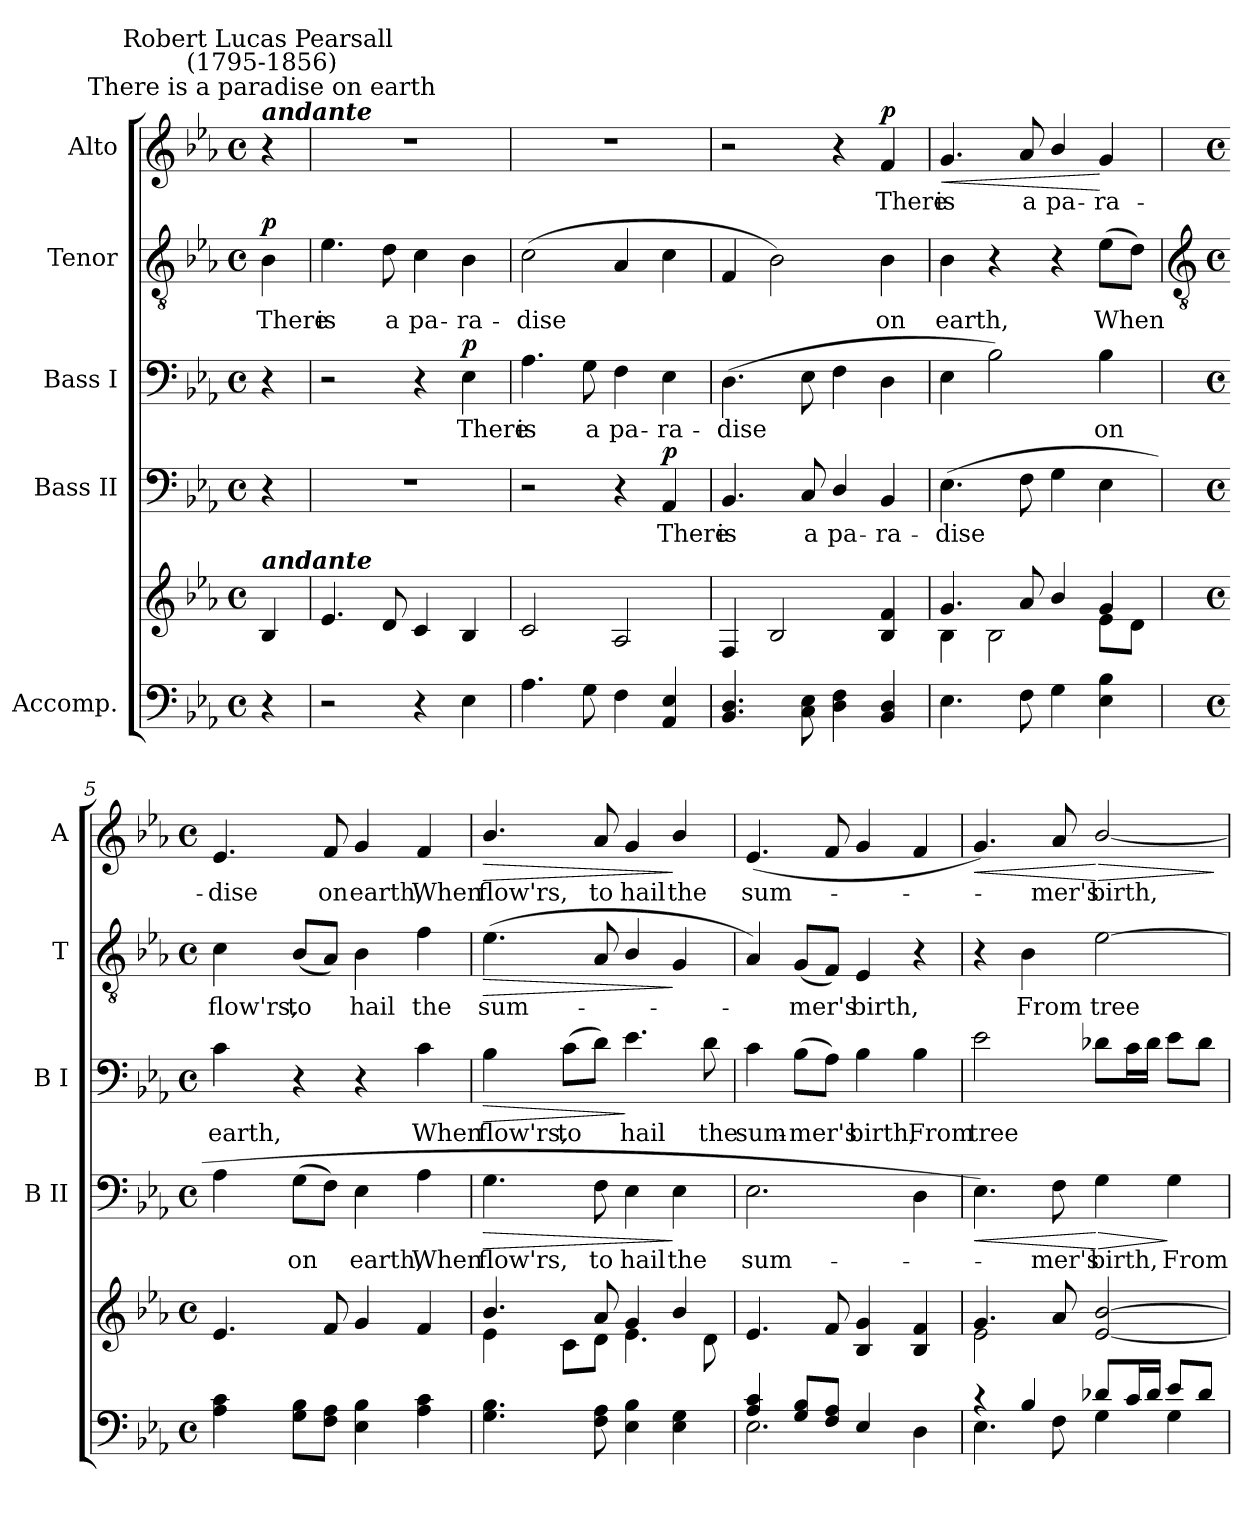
**kern	**kern	**kern	**text	**dynam	**kern	**text	**dynam	**kern	**text	**dynam	**kern	**text	**dynam
*part5	*part5	*part4	*part4	*part4	*part3	*part3	*part3	*part2	*part2	*part2	*part1	*part1	*part1
*staff6	*staff5	*staff4	*staff4	*staff4	*staff3	*staff3	*staff3	*staff2	*staff2	*staff2	*staff1	*staff1	*staff1
*I"Accomp.	*	*I"Bass II	*	*	*I"Bass I	*	*	*I"Tenor	*	*	*I"Alto	*	*
*	*	*I'B II	*	*	*I'B I	*	*	*I'T	*	*	*I'A	*	*
*clefF4	*clefG2	*clefF4	*	*	*clefF4	*	*	*clefGv2	*	*	*clefG2	*	*
*k[b-e-a-]	*k[b-e-a-]	*k[b-e-a-]	*	*	*k[b-e-a-]	*	*	*k[b-e-a-]	*	*	*k[b-e-a-]	*	*
*E-:	*E-:	*E-:	*	*	*E-:	*	*	*E-:	*	*	*E-:	*	*
*M4/4	*M4/4	*M4/4	*	*	*M4/4	*	*	*M4/4	*	*	*M4/4	*	*
*met(c)	*met(c)	*met(c)	*	*	*met(c)	*	*	*met(c)	*	*	*met(c)	*	*
*MM88	*MM88	*MM88	*	*	*MM88	*	*	*MM88	*	*	*MM88	*	*
=	=	=	=	=	=	=	=	=	=	=	=	=	=
*	*^	*	*	*	*	*	*	*	*	*	*	*	*
!	!	!	!	!	!	!	!	!	!	!	!	!LO:TX:a:Bi:t=andante	!	!
!	!	!	!	!	!	!	!	!	!	!	!	!LO:TX:a:cj:t=There is a paradise on earth	!	!
!	!	!	!	!	!	!	!	!	!	!	!	!LO:TX:a:cj:t=Robert Lucas Pearsall \n(1795-1856)	!	!
!	!LO:TX:a:Bi:t=andante	!	!	!	!	!	!	!	!	!	!	!	!	!
!	!	!	!	!	!	!	!	!	!	!LO:LY:b	!LO:DY:b	!	!	!
4r	4B-	4ryy	4r	.	.	4r	.	.	4B-	There	p	4r	.	.
=1	=1	=1	=1	=1	=1	=1	=1	=1	=1	=1	=1	=1	=1	=1
!	!	!	!	!	!	!	!	!	!	!LO:LY:b	!	!	!	!
2r	4.e-	1ryy	1r	.	.	2r	.	.	4.e-	is	.	1r	.	.
!	!	!	!	!	!	!	!	!	!	!LO:LY:b	!	!	!	!
.	8d	.	.	.	.	.	.	.	8d	a	.	.	.	.
!	!	!	!	!	!	!	!	!	!	!LO:LY:b	!	!	!	!
4r	4c	.	.	.	.	4r	.	.	4c	pa-	.	.	.	.
!	!	!	!	!	!	!	!LO:LY:b	!LO:DY:b	!	!LO:LY:b	!	!	!	!
4E-	4B-	.	.	.	.	4E-	There	p	4B-	-ra-	.	.	.	.
=2	=2	=2	=2	=2	=2	=2	=2	=2	=2	=2	=2	=2	=2	=2
!	!	!	!	!	!	!	!LO:LY:b	!	!	!LO:LY:b	!	!	!	!
4.A-	2c	1ryy	2r	.	.	4.A-	is	.	(>2c	-dise	.	1r	.	.
!	!	!	!	!	!	!	!LO:LY:b	!	!	!	!	!	!	!
8G	.	.	.	.	.	8G	a	.	.	.	.	.	.	.
!	!	!	!	!	!	!	!LO:LY:b	!	!	!	!	!	!	!
4F	2A-	.	4r	.	.	4F	pa-	.	4A-	.	.	.	.	.
!	!	!	!	!LO:LY:b	!LO:DY:b	!	!LO:LY:b	!	!	!	!	!	!	!
4AA- 4E-	.	.	4AA-	There	p	4E-	-ra-	.	4c	.	.	.	.	.
=3	=3	=3	=3	=3	=3	=3	=3	=3	=3	=3	=3	=3	=3	=3
!	!	!	!	!LO:LY:b	!	!	!LO:LY:b	!	!	!	!	!	!	!
4.BB- 4.D	4F	1ryy	4.BB-	is	.	(>4.D	-dise	.	4F	.	.	2r	.	.
.	2B-	.	.	.	.	.	.	.	2B-)	.	.	.	.	.
!	!	!	!	!LO:LY:b	!	!	!	!	!	!	!	!	!	!
8C 8E-	.	.	8C	a	.	8E-	.	.	.	.	.	.	.	.
!	!	!	!	!LO:LY:b	!	!	!	!	!	!	!	!	!	!
4D 4F	.	.	4D/	pa-	.	4F	.	.	.	.	.	4r	.	.
!	!	!	!	!LO:LY:b	!	!	!	!	!	!LO:LY:b	!	!	!LO:LY:b	!LO:DY:b
4BB- 4D	4B- 4f	.	4BB-	-ra-	.	4D	.	.	4B-	on	.	4f	There	p
=4	=4	=4	=4	=4	=4	=4	=4	=4	=4	=4	=4	=4	=4	=4
!	!	!	!	!LO:LY:b	!	!	!	!	!	!LO:LY:b	!	!	!LO:LY:b	!LO:HP:b
4.E-	4.g	4B-\	(>4.E-	-dise	.	4E-	.	.	4B-	earth,	.	4.g	is	<
.	.	2B-\	.	.	.	2B-)	.	.	4r	.	.	.	.	.
!	!	!	!	!	!	!	!	!	!	!	!	!	!LO:LY:b	!
8F	8a-	.	8F	.	.	.	.	.	.	.	.	8a-	a	.
!	!	!	!	!	!	!	!	!	!	!	!	!	!LO:LY:b	!
4G	4b-/	.	4G	.	.	.	.	.	4r	.	.	4b-/	pa-	.
!	!	!	!	!	!	!	!LO:LY:b	!	!	!LO:LY:b	!	!	!LO:LY:b	!
4E- 4B-	4g	8e-\L	4E-	.	.	4B-	on	.	(>8e-L	When	.	4g	-ra-	[
.	.	8d\J	.	.	.	.	.	.	8dJ)	.	.	.	.	.
!!LO:LB:g=z
=5	=5	=5	=5	=5	=5	=5	=5	=5	=5	=5	=5	=5	=5	=5
*	*	*	*	*	*	*	*	*	*clefGv2	*	*	*	*	*
*M4/4	*M4/4	*	*M4/4	*	*	*M4/4	*	*	*M4/4	*	*	*M4/4	*	*
*met(c)	*met(c)	*	*met(c)	*	*	*met(c)	*	*	*met(c)	*	*	*met(c)	*	*
*^	*	*	*	*	*	*	*	*	*	*	*	*	*	*
!	!	!	!	!	!	!	!	!LO:LY:b	!	!	!LO:LY:b	!	!	!LO:LY:b	!
1ryy	4A-\ 4c\	4.e-/	1ryy	4A-	.	.	4c	earth,	.	4c	flow'rs,	.	4.e-	-dise	.
!	!	!	!	!	!LO:LY:b	!	!	!	!	!	!LO:LY:b	!	!	!	!
.	8G\ 8B-\L	.	.	(>8GL	on	.	4r	.	.	(<8B-L	to	.	.	.	.
!	!	!	!	!	!	!	!	!	!	!	!	!	!	!LO:LY:b	!
.	8F\ 8A-\J	8f/	.	8FJ)	.	.	.	.	.	8A-J)	.	.	8f	on	.
!	!	!	!	!	!LO:LY:b	!	!	!	!	!	!LO:LY:b	!	!	!LO:LY:b	!
.	4E-\ 4B-\	4g/	.	4E-	earth,	.	4r	.	.	4B-	hail	.	4g	earth,	.
!	!	!	!	!	!LO:LY:b	!	!	!LO:LY:b	!	!	!LO:LY:b	!	!	!LO:LY:b	!
.	4A-\ 4c\	4f/	.	4A-	When	.	4c	When	.	4f	the	.	4f	When	.
=6	=6	=6	=6	=6	=6	=6	=6	=6	=6	=6	=6	=6	=6	=6	=6
!	!	!	!	!	!LO:LY:b	!LO:HP:b	!	!LO:LY:b	!LO:HP:b	!	!LO:LY:b	!LO:HP:b	!	!LO:LY:b	!LO:HP:b
1ryy	4.G\ 4.B-\	4.b-/	4e-\	4.G	flow'rs,	>	4B-	flow'rs,	>	(<4.e-	sum-	>	4.b-/	flow'rs,	>
!	!	!	!	!	!	!	!	!LO:LY:b	!	!	!	!	!	!	!
.	.	.	8c\L	.	.	.	(>8cL	to	.	.	.	.	.	.	.
!	!	!	!	!	!LO:LY:b	!	!	!	!	!	!	!	!	!LO:LY:b	!
.	8F\ 8A-\	8a-/	8d\J	8F	to	.	8dJ)	.	.	8A-	.	.	8a-	to	.
!	!	!	!	!	!LO:LY:b	!	!	!LO:LY:b	!	!	!	!	!	!LO:LY:b	!
.	4E-\ 4B-\	4g/	4.e-\	4E-	hail	.	4.e-	hail	]	4B-/	.	.	4g	hail	.
!	!	!	!	!	!LO:LY:b	!	!	!	!	!	!	!	!	!LO:LY:b	!
.	4E-\ 4G\	4b-/	.	4E-	the	]	.	.	.	4G	.	]	4b-/	the	]
!	!	!	!	!	!	!	!	!LO:LY:b	!	!	!	!	!	!	!
.	.	.	8d\	.	.	.	8d	the	.	.	.	.	.	.	.
=7	=7	=7	=7	=7	=7	=7	=7	=7	=7	=7	=7	=7	=7	=7	=7
!	!	!	!	!	!LO:LY:b	!	!	!LO:LY:b	!	!	!	!	!	!LO:LY:b	!
4A-/ 4c/	2.E-\	4.e-/	1ryy	2.E-	sum-	.	4c	sum-	.	4A-)	.	.	(<4.e-	sum-	.
!	!	!	!	!	!	!	!	!LO:LY:b	!	!	!LO:LY:b	!	!	!	!
8G/ 8B-/L	.	.	.	.	.	.	(>8B-L	-mer's	.	(<8GL	mer's	.	.	.	.
8F/ 8A-/J	.	8f/	.	.	.	.	8A-J)	.	.	8FJ)	.	.	8f	.	.
!	!	!	!	!	!	!	!	!LO:LY:b	!	!	!LO:LY:b	!	!	!	!
4E-/	.	4B-/ 4g/	.	.	.	.	4B-	birth,	.	4E-	birth,	.	4g	.	.
!	!	!	!	!	!	!	!	!LO:LY:b	!	!	!	!	!	!	!
4ryy	4D\	4B-/ 4f/	.	4D	.	.	4B-	From	.	4r	.	.	4f	.	.
=8	=8	=8	=8	=8	=8	=8	=8	=8	=8	=8	=8	=8	=8	=8	=8
!	!	!	!	!	!	!LO:HP:b	!	!LO:LY:b	!	!	!	!	!	!	!LO:HP:b
4r	4.E-\	4.g/	2e-\	4.E-)	.	<	2e-	tree	.	4r	.	.	4.g)	.	<
!	!	!	!	!	!	!	!	!	!	!	!LO:LY:b	!	!	!	!
4B-/	.	.	.	.	.	.	.	.	.	4B-	From	.	.	.	.
!	!	!	!	!	!LO:LY:b	!	!	!	!	!	!	!	!	!LO:LY:b	!
.	8F\	8a-/	.	8F	mer's	.	.	.	.	.	.	.	8a-	mer's	.
!	!	!	!	!	!LO:LY:b	!LO:HP:n=1:b	!	!	!	!	!LO:LY:b	!	!	!LO:LY:b	!LO:HP:n=1:b
8d-X/L	4G\	[2e-/ [2b-/	2ryy	4G	birth,	[ >	8d-XL	.	.	[2e-	tree	.	[2b-/	birth,	[ >
16c/L	.	.	.	.	.	.	16cL	.	.	.	.	.	.	.	.
16d-/JJ	.	.	.	.	.	.	16d-JJ	.	.	.	.	.	.	.	.
!	!	!	!	!	!LO:LY:b	!	!	!	!	!	!	!	!	!	!
8e-/L	4G\	.	.	4G	From	]	8e-L	.	.	.	.	.	.	.	.
8d-/J	.	.	.	.	.	.	8d-J	.	.	.	.	.	.	.	.
*v	*v	*	*	*	*	*	*	*	*	*	*	*	*	*	*
*	*v	*v	*	*	*	*	*	*	*	*	*	*	*	*
.	.	.	.	.	.	.	.	.	.	.	.	.	]
=	=	=	=	=	=	=	=	=	=	=	=	=	=
*-	*-	*-	*-	*-	*-	*-	*-	*-	*-	*-	*-	*-	*-
